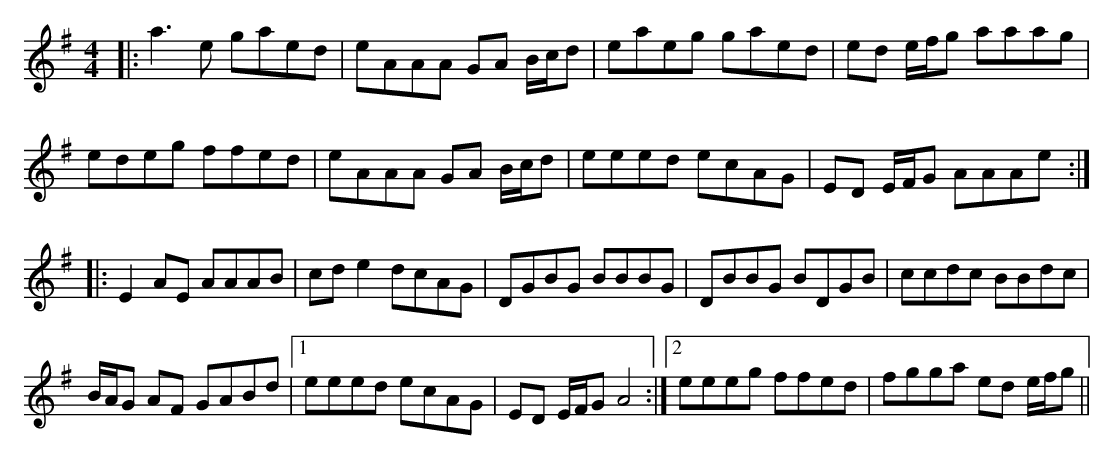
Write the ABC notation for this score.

X:1
M:4/4
K:Ador
|:a3e gaed|eAAA GA B/c/d|eaeg gaed|ed e/f/g aaag|
edeg ffed|eAAA GA B/c/d|eeed ecAG|ED E/F/G AAAe:|
|:E2AE AAAB|cde2 dcAG|DGBG BBBG|DBBG BDGB|ccdc BBdc|
B/A/G AF GABd|1 eeed ecAG|ED E/F/G A4:|2 eeeg ffed|fgga ed e/f/g||
